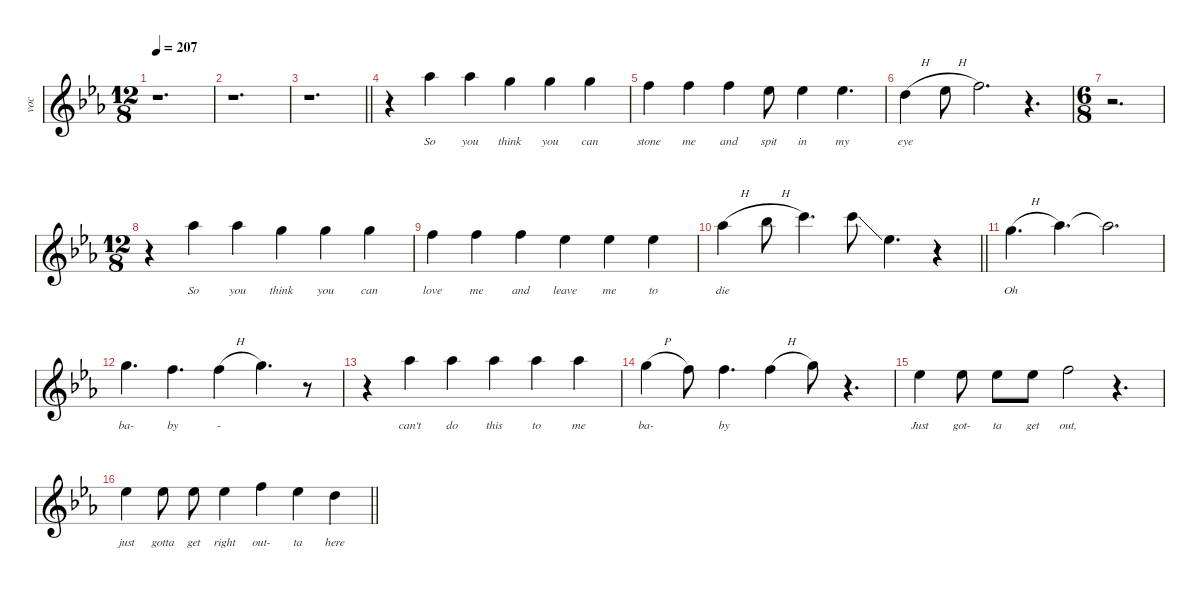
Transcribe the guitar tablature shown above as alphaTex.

\defaultSystemsLayout 8
\hideDynamics
\bracketExtendMode nobrackets
\otherSystemsTrackNameOrientation horizontal
\track ("Voice" "voc") {defaultSystemsLayout 4 instrument flute}
\staff {score}
\tuning (E5 B4 G4 D4 A3 E3)
\ts (12 8)
\tempo 207
\clef g2
\ks eb
r.1{d dy f beam Down} |
r.1{d beam Down} |
\barLineRight lightlight
r.1{d beam Down} |
r.4{beam Down} 4.1{acc b}.4{lyrics (0 "So") lyrics (1 "") lyrics (2 "") lyrics (3 "") lyrics (4 "") beam Down} 4.1{acc b}.4{lyrics (0 "you") lyrics (1 "") lyrics (2 "") lyrics (3 "") lyrics (4 "") beam Down} 3.1{acc forcenatural}.4{lyrics (0 "think") lyrics (1 "") lyrics (2 "") lyrics (3 "") lyrics (4 "") beam Down} 3.1{acc forcenatural}.4{lyrics (0 "you") lyrics (1 "") lyrics (2 "") lyrics (3 "") lyrics (4 "") beam Down} 3.1{acc forcenatural}.4{lyrics (0 "can") lyrics (1 "") lyrics (2 "") lyrics (3 "") lyrics (4 "") beam Down} |
1.1{acc forcenatural}.4{lyrics (0 "stone") lyrics (1 "") lyrics (2 "") lyrics (3 "") lyrics (4 "") beam Down} 1.1{acc forcenatural}.4{lyrics (0 "me") lyrics (1 "") lyrics (2 "") lyrics (3 "") lyrics (4 "") beam Down} 1.1{acc forcenatural}.4{lyrics (0 "and") lyrics (1 "") lyrics (2 "") lyrics (3 "") lyrics (4 "") beam Down} 4.2{acc b}.8{lyrics (0 "spit") lyrics (1 "") lyrics (2 "") lyrics (3 "") lyrics (4 "") beam Down} 4.2{acc b}.4{lyrics (0 "in") lyrics (1 "") lyrics (2 "") lyrics (3 "") lyrics (4 "") beam Down} 4.2{acc b}.4{d lyrics (0 "my") lyrics (1 "") lyrics (2 "") lyrics (3 "") lyrics (4 "") beam Down} |
3.2{h acc forcenatural}.4{lyrics (0 "eye") lyrics (1 "") lyrics (2 "") lyrics (3 "") lyrics (4 "") beam Down} 4.2{h acc b}.8{beam Down} 6.2{acc forcenatural}.2{d beam Down} r.4{d beam Down} |
\ts (6 8)
r.2{d beam Down} |
\ts (12 8)
r.4{beam Down} 4.1{acc b}.4{lyrics (0 "So") lyrics (1 "") lyrics (2 "") lyrics (3 "") lyrics (4 "") beam Down} 4.1{acc b}.4{lyrics (0 "you") lyrics (1 "") lyrics (2 "") lyrics (3 "") lyrics (4 "") beam Down} 3.1{acc forcenatural}.4{lyrics (0 "think") lyrics (1 "") lyrics (2 "") lyrics (3 "") lyrics (4 "") beam Down} 3.1{acc forcenatural}.4{lyrics (0 "you") lyrics (1 "") lyrics (2 "") lyrics (3 "") lyrics (4 "") beam Down} 3.1{acc forcenatural}.4{lyrics (0 "can") lyrics (1 "") lyrics (2 "") lyrics (3 "") lyrics (4 "") beam Down} |
1.1{acc forcenatural}.4{lyrics (0 "love") lyrics (1 "") lyrics (2 "") lyrics (3 "") lyrics (4 "") beam Down} 1.1{acc forcenatural}.4{lyrics (0 "me") lyrics (1 "") lyrics (2 "") lyrics (3 "") lyrics (4 "") beam Down} 1.1{acc forcenatural}.4{lyrics (0 "and") lyrics (1 "") lyrics (2 "") lyrics (3 "") lyrics (4 "") beam Down} 4.2{acc b}.4{lyrics (0 "leave") lyrics (1 "") lyrics (2 "") lyrics (3 "") lyrics (4 "") beam Down} 4.2{acc b}.4{lyrics (0 "me") lyrics (1 "") lyrics (2 "") lyrics (3 "") lyrics (4 "") beam Down} 4.2{acc b}.4{lyrics (0 "to") lyrics (1 "") lyrics (2 "") lyrics (3 "") lyrics (4 "") beam Down} |
\barLineRight lightlight
9.2{h acc b}.4{lyrics (0 "die") lyrics (1 "") lyrics (2 "") lyrics (3 "") lyrics (4 "") beam Down} 11.2{h acc b}.8{beam Down} 13.2{acc forcenatural}.4{d beam Down} 13.2{ss acc forcenatural}.8{beam Down} 4.2{acc b}.4{d beam Down} r.4{beam Down} |
3.1{h acc forcenatural}.4{d lyrics (0 "Oh") lyrics (1 "") lyrics (2 "") lyrics (3 "") lyrics (4 "") beam Down} 4.1{acc b}.4{d beam Down} 4.1{t acc b}.2{d beam Down} |
3.1{acc forcenatural}.4{d lyrics (0 "ba-") lyrics (1 "") lyrics (2 "") lyrics (3 "") lyrics (4 "") beam Down} 1.1{acc forcenatural}.4{d lyrics (0 "by") lyrics (1 "") lyrics (2 "") lyrics (3 "") lyrics (4 "") beam Down} 1.1{h acc forcenatural}.4{lyrics (0 "-") lyrics (1 "") lyrics (2 "") lyrics (3 "") lyrics (4 "") beam Down} 3.1{acc forcenatural}.4{d beam Down} r.8{beam Down} |
r.4{beam Down} 4.1{acc b}.4{lyrics (0 "can't") lyrics (1 "") lyrics (2 "") lyrics (3 "") lyrics (4 "") beam Down} 4.1{acc b}.4{lyrics (0 "do") lyrics (1 "") lyrics (2 "") lyrics (3 "") lyrics (4 "") beam Down} 4.1{acc b}.4{lyrics (0 "this") lyrics (1 "") lyrics (2 "") lyrics (3 "") lyrics (4 "") beam Down} 4.1{acc b}.4{lyrics (0 "to") lyrics (1 "") lyrics (2 "") lyrics (3 "") lyrics (4 "") beam Down} 4.1{acc b}.4{lyrics (0 "me") lyrics (1 "") lyrics (2 "") lyrics (3 "") lyrics (4 "") beam Down} |
3.1{h acc forcenatural}.4{lyrics (0 "ba-") lyrics (1 "") lyrics (2 "") lyrics (3 "") lyrics (4 "") beam Down} 1.1{acc forcenatural}.8{beam Down} 1.1{acc forcenatural}.4{d lyrics (0 "by") lyrics (1 "") lyrics (2 "") lyrics (3 "") lyrics (4 "") beam Down} 1.1{h acc forcenatural}.4{beam Down} 3.1{acc forcenatural}.8{beam Down} r.4{d beam Down} |
4.2{acc b}.4{lyrics (0 "Just") lyrics (1 "") lyrics (2 "") lyrics (3 "") lyrics (4 "") beam Down} 4.2{acc b}.8{lyrics (0 "got-") lyrics (1 "") lyrics (2 "") lyrics (3 "") lyrics (4 "") beam Down} 4.2{acc b}.8{lyrics (0 "ta") lyrics (1 "") lyrics (2 "") lyrics (3 "") lyrics (4 "") beam Down} 4.2{acc b}.8{lyrics (0 "get") lyrics (1 "") lyrics (2 "") lyrics (3 "") lyrics (4 "") beam Down} 6.2{acc forcenatural}.2{lyrics (0 "out,") lyrics (1 "") lyrics (2 "") lyrics (3 "") lyrics (4 "") beam Down} r.4{d beam Down} |
\barLineRight lightlight
4.2{acc b}.4{lyrics (0 "just") lyrics (1 "") lyrics (2 "") lyrics (3 "") lyrics (4 "") beam Down} 4.2{acc b}.8{lyrics (0 "gotta") lyrics (1 "") lyrics (2 "") lyrics (3 "") lyrics (4 "") beam Down} 4.2{acc b}.8{lyrics (0 "get") lyrics (1 "") lyrics (2 "") lyrics (3 "") lyrics (4 "") beam Down} 4.2{acc b}.4{lyrics (0 "right") lyrics (1 "") lyrics (2 "") lyrics (3 "") lyrics (4 "") beam Down} 6.2{acc forcenatural}.4{lyrics (0 "out-") lyrics (1 "") lyrics (2 "") lyrics (3 "") lyrics (4 "") beam Down} 4.2{acc b}.4{lyrics (0 "ta") lyrics (1 "") lyrics (2 "") lyrics (3 "") lyrics (4 "") beam Down} 3.2{acc forcenatural}.4{lyrics (0 "here") lyrics (1 "") lyrics (2 "") lyrics (3 "") lyrics (4 "") beam Down}
